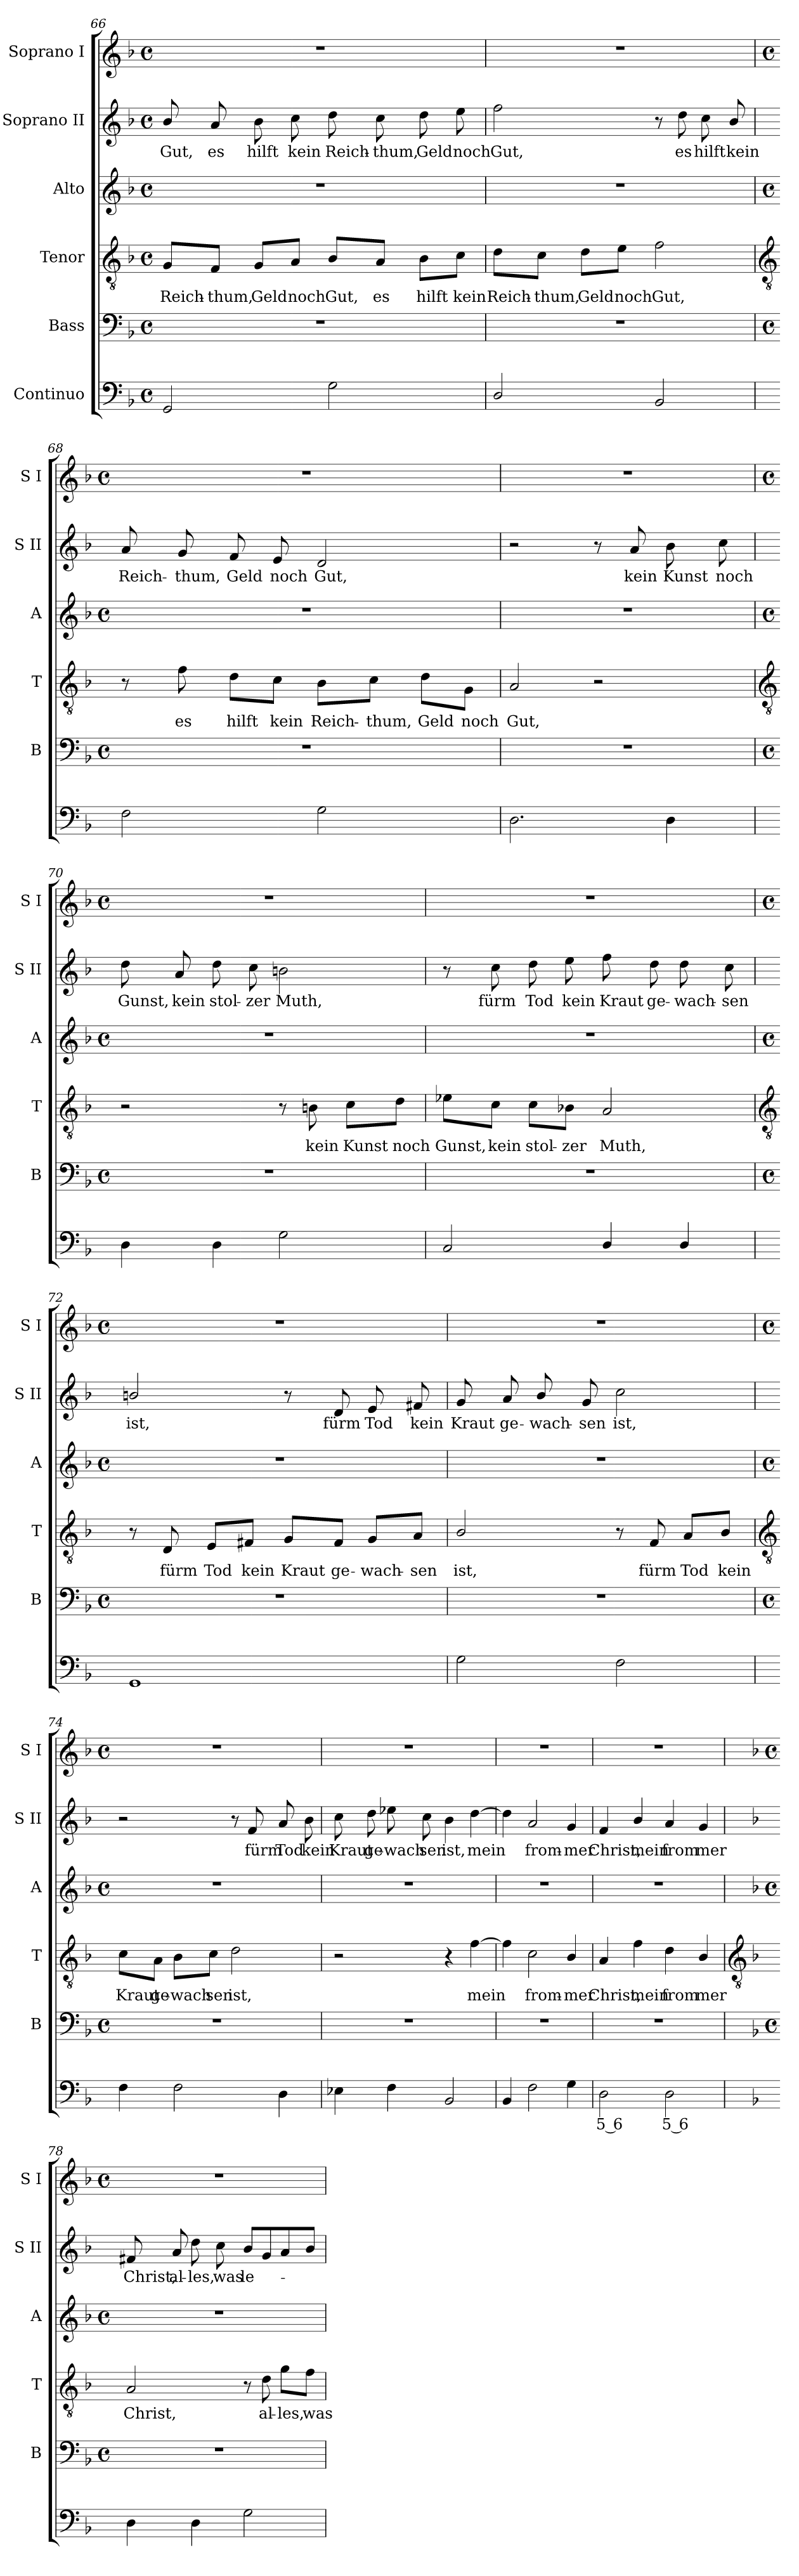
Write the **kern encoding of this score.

**kern	**text	**kern	**kern	**text	**kern	**kern	**text	**kern
*part6	*part6	*part5	*part4	*part4	*part3	*part2	*part2	*part1
*staff6	*staff6	*staff5	*staff4	*staff4	*staff3	*staff2	*staff2	*staff1
*I"Continuo	*	*I"Bass	*I"Tenor	*	*I"Alto	*I"Soprano II	*	*I"Soprano I
*	*	*I'B	*I'T	*	*I'A	*I'S II	*	*I'S I
!!LO:LB:g=z
*clefF4	*	*clefF4	*clefGv2	*	*clefG2	*clefG2	*	*clefG2
*k[b-]	*	*k[b-]	*k[b-]	*	*k[b-]	*k[b-]	*	*k[b-]
*F:	*	*F:	*F:	*	*F:	*F:	*	*F:
*M4/4	*	*M4/4	*M4/4	*	*M4/4	*M4/4	*	*M4/4
*met(c)	*	*met(c)	*met(c)	*	*met(c)	*met(c)	*	*met(c)
=66	=66	=66	=66	=66	=66	=66	=66	=66
!	!	!	!	!LO:LY:b	!	!	!LO:LY:b	!
2GG	.	1r	8G/L	Reich-	1r	8b-/	Gut,	1r
!	!	!	!	!LO:LY:b	!	!	!LO:LY:b	!
.	.	.	8F/J	-thum,	.	8a	es	.
!	!	!	!	!LO:LY:b	!	!	!LO:LY:b	!
.	.	.	8G/L	Geld	.	8b-	hilft	.
!	!	!	!	!LO:LY:b	!	!	!LO:LY:b	!
.	.	.	8A/J	noch	.	8cc	kein	.
!	!	!	!	!LO:LY:b	!	!	!LO:LY:b	!
2G	.	.	8B-/L	Gut,	.	8dd	Reich-	.
!	!	!	!	!LO:LY:b	!	!	!LO:LY:b	!
.	.	.	8A/J	es	.	8cc	-thum,	.
!	!	!	!	!LO:LY:b	!	!	!LO:LY:b	!
.	.	.	8B-\L	hilft	.	8dd	Geld	.
!	!	!	!	!LO:LY:b	!	!	!LO:LY:b	!
.	.	.	8c\J	kein	.	8ee	noch	.
=67	=67	=67	=67	=67	=67	=67	=67	=67
!	!	!	!	!LO:LY:b	!	!	!LO:LY:b	!
2D/	.	1r	8d\L	Reich-	1r	2ff	Gut,	1r
!	!	!	!	!LO:LY:b	!	!	!	!
.	.	.	8c\J	-thum,	.	.	.	.
!	!	!	!	!LO:LY:b	!	!	!	!
.	.	.	8d\L	Geld	.	.	.	.
!	!	!	!	!LO:LY:b	!	!	!	!
.	.	.	8e\J	noch	.	.	.	.
!	!	!	!	!LO:LY:b	!	!	!	!
2BB-	.	.	2f	Gut,	.	8r	.	.
!	!	!	!	!	!	!	!LO:LY:b	!
.	.	.	.	.	.	8dd	es	.
!	!	!	!	!	!	!	!LO:LY:b	!
.	.	.	.	.	.	8cc	hilft	.
!	!	!	!	!	!	!	!LO:LY:b	!
.	.	.	.	.	.	8b-/	kein	.
!!LO:LB:g=z
=68	=68	=68	=68	=68	=68	=68	=68	=68
*	*	*	*clefGv2	*	*	*	*	*
*	*	*M4/4	*	*	*M4/4	*	*	*M4/4
*	*	*met(c)	*	*	*met(c)	*	*	*met(c)
!	!	!	!	!	!	!	!LO:LY:b	!
2F	.	1r	8r	.	1r	8a	Reich-	1r
!	!	!	!	!LO:LY:b	!	!	!LO:LY:b	!
.	.	.	8f	es	.	8g	-thum,	.
!	!	!	!	!LO:LY:b	!	!	!LO:LY:b	!
.	.	.	8d\L	hilft	.	8f	Geld	.
!	!	!	!	!LO:LY:b	!	!	!LO:LY:b	!
.	.	.	8c\J	kein	.	8e	noch	.
!	!	!	!	!LO:LY:b	!	!	!LO:LY:b	!
2G	.	.	8B-\L	Reich-	.	2d	Gut,	.
!	!	!	!	!LO:LY:b	!	!	!	!
.	.	.	8c\J	-thum,	.	.	.	.
!	!	!	!	!LO:LY:b	!	!	!	!
.	.	.	8d\L	Geld	.	.	.	.
!	!	!	!	!LO:LY:b	!	!	!	!
.	.	.	8G\J	noch	.	.	.	.
=69	=69	=69	=69	=69	=69	=69	=69	=69
!	!	!	!	!LO:LY:b	!	!	!	!
2.D	.	1r	2A	Gut,	1r	2r	.	1r
.	.	.	2r	.	.	8r	.	.
!	!	!	!	!	!	!	!LO:LY:b	!
.	.	.	.	.	.	8a	kein	.
!	!	!	!	!	!	!	!LO:LY:b	!
4D	.	.	.	.	.	8b-	Kunst	.
!	!	!	!	!	!	!	!LO:LY:b	!
.	.	.	.	.	.	8cc	noch	.
!!LO:LB:g=z
=70	=70	=70	=70	=70	=70	=70	=70	=70
*	*	*	*clefGv2	*	*	*	*	*
*	*	*M4/4	*	*	*M4/4	*	*	*M4/4
*	*	*met(c)	*	*	*met(c)	*	*	*met(c)
!	!	!	!	!	!	!	!LO:LY:b	!
4D	.	1r	2r	.	1r	8dd	Gunst,	1r
!	!	!	!	!	!	!	!LO:LY:b	!
.	.	.	.	.	.	8a	kein	.
!	!	!	!	!	!	!	!LO:LY:b	!
4D	.	.	.	.	.	8dd	stol-	.
!	!	!	!	!	!	!	!LO:LY:b	!
.	.	.	.	.	.	8cc	-zer	.
!	!	!	!	!	!	!	!LO:LY:b	!
2G	.	.	8r	.	.	2bn	Muth,	.
!	!	!	!	!LO:LY:b	!	!	!	!
.	.	.	8Bn	kein	.	.	.	.
!	!	!	!	!LO:LY:b	!	!	!	!
.	.	.	8c\L	Kunst	.	.	.	.
!	!	!	!	!LO:LY:b	!	!	!	!
.	.	.	8d\J	noch	.	.	.	.
=71	=71	=71	=71	=71	=71	=71	=71	=71
!	!	!	!	!LO:LY:b	!	!	!	!
2C	.	1r	8e-X\L	Gunst,	1r	8r	.	1r
!	!	!	!	!LO:LY:b	!	!	!LO:LY:b	!
.	.	.	8c\J	kein	.	8cc	fürm	.
!	!	!	!	!LO:LY:b	!	!	!LO:LY:b	!
.	.	.	8c\L	stol-	.	8dd	Tod	.
!	!	!	!	!LO:LY:b	!	!	!LO:LY:b	!
.	.	.	8B-X\J	-zer	.	8ee	kein	.
!	!	!	!	!LO:LY:b	!	!	!LO:LY:b	!
4D/	.	.	2A	Muth,	.	8ff	Kraut	.
!	!	!	!	!	!	!	!LO:LY:b	!
.	.	.	.	.	.	8dd	ge-	.
!	!	!	!	!	!	!	!LO:LY:b	!
4D/	.	.	.	.	.	8dd	-wach-	.
!	!	!	!	!	!	!	!LO:LY:b	!
.	.	.	.	.	.	8cc	-sen	.
!!LO:LB:g=z
=72	=72	=72	=72	=72	=72	=72	=72	=72
*	*	*	*clefGv2	*	*	*	*	*
*	*	*M4/4	*	*	*M4/4	*	*	*M4/4
*	*	*met(c)	*	*	*met(c)	*	*	*met(c)
!	!	!	!	!	!	!	!LO:LY:b	!
1GG	.	1r	8r	.	1r	2bn/	ist,	1r
!	!	!	!	!LO:LY:b	!	!	!	!
.	.	.	8D	fürm	.	.	.	.
!	!	!	!	!LO:LY:b	!	!	!	!
.	.	.	8E/L	Tod	.	.	.	.
!	!	!	!	!LO:LY:b	!	!	!	!
.	.	.	8F#X/J	kein	.	.	.	.
!	!	!	!	!LO:LY:b	!	!	!	!
.	.	.	8G/L	Kraut	.	8r	.	.
!	!	!	!	!LO:LY:b	!	!	!LO:LY:b	!
.	.	.	8F#/J	ge-	.	8d	fürm	.
!	!	!	!	!LO:LY:b	!	!	!LO:LY:b	!
.	.	.	8G/L	-wach-	.	8e	Tod	.
!	!	!	!	!LO:LY:b	!	!	!LO:LY:b	!
.	.	.	8A/J	-sen	.	8f#X	kein	.
=73	=73	=73	=73	=73	=73	=73	=73	=73
!	!	!	!	!LO:LY:b	!	!	!LO:LY:b	!
2G	.	1r	2B-/	ist,	1r	8g	Kraut	1r
!	!	!	!	!	!	!	!LO:LY:b	!
.	.	.	.	.	.	8a	ge-	.
!	!	!	!	!	!	!	!LO:LY:b	!
.	.	.	.	.	.	8b-/	-wach-	.
!	!	!	!	!	!	!	!LO:LY:b	!
.	.	.	.	.	.	8g	-sen	.
!	!	!	!	!	!	!	!LO:LY:b	!
2F	.	.	8r	.	.	2cc	ist,	.
!	!	!	!	!LO:LY:b	!	!	!	!
.	.	.	8F	fürm	.	.	.	.
!	!	!	!	!LO:LY:b	!	!	!	!
.	.	.	8A/L	Tod	.	.	.	.
!	!	!	!	!LO:LY:b	!	!	!	!
.	.	.	8B-/J	kein	.	.	.	.
!!LO:LB:g=z
=74	=74	=74	=74	=74	=74	=74	=74	=74
*	*	*	*clefGv2	*	*	*	*	*
*	*	*M4/4	*	*	*M4/4	*	*	*M4/4
*	*	*met(c)	*	*	*met(c)	*	*	*met(c)
!	!	!	!	!LO:LY:b	!	!	!	!
4F	.	1r	8c\L	Kraut	1r	2r	.	1r
!	!	!	!	!LO:LY:b	!	!	!	!
.	.	.	8A\J	ge-	.	.	.	.
!	!	!	!	!LO:LY:b	!	!	!	!
2F	.	.	8B-\L	-wach-	.	.	.	.
!	!	!	!	!LO:LY:b	!	!	!	!
.	.	.	8c\J	-sen	.	.	.	.
!	!	!	!	!LO:LY:b	!	!	!	!
.	.	.	2d	ist,	.	8r	.	.
!	!	!	!	!	!	!	!LO:LY:b	!
.	.	.	.	.	.	8f	fürm	.
!	!	!	!	!	!	!	!LO:LY:b	!
4D	.	.	.	.	.	8a	Tod	.
!	!	!	!	!	!	!	!LO:LY:b	!
.	.	.	.	.	.	8b-	kein	.
=75	=75	=75	=75	=75	=75	=75	=75	=75
!	!	!	!	!	!	!	!LO:LY:b	!
4E-X	.	1r	2r	.	1r	8cc	Kraut	1r
!	!	!	!	!	!	!	!LO:LY:b	!
.	.	.	.	.	.	8dd	ge-	.
!	!	!	!	!	!	!	!LO:LY:b	!
4F	.	.	.	.	.	8ee-X	-wach-	.
!	!	!	!	!	!	!	!LO:LY:b	!
.	.	.	.	.	.	8cc	-sen	.
!	!	!	!	!	!	!	!LO:LY:b	!
2BB-	.	.	4r	.	.	4b-	ist,	.
!	!	!	!	!LO:LY:b	!	!	!LO:LY:b	!
.	.	.	[4f	mein	.	[4dd	mein	.
=76	=76	=76	=76	=76	=76	=76	=76	=76
4BB-	.	1r	4f]	.	1r	4dd]	.	1r
!	!	!	!	!LO:LY:b	!	!	!LO:LY:b	!
2F	.	.	2c	from-	.	2a	from-	.
!	!	!	!	!LO:LY:b	!	!	!LO:LY:b	!
4G	.	.	4B-/	-mer	.	4g	-mer	.
=77	=77	=77	=77	=77	=77	=77	=77	=77
!	!LO:LY:b	!	!	!LO:LY:b	!	!	!LO:LY:b	!
2D	5 6	1r	4A	Christ,	1r	4f	Christ,	1r
!	!	!	!	!LO:LY:b	!	!	!LO:LY:b	!
.	.	.	4f	mein	.	4b-/	mein	.
!	!LO:LY:b	!	!	!LO:LY:b	!	!	!LO:LY:b	!
2D	5 6	.	4d	from-	.	4a	from-	.
!	!	!	!	!LO:LY:b	!	!	!LO:LY:b	!
.	.	.	4B-/	-mer	.	4g	-mer	.
!!LO:LB:g=z
=78	=78	=78	=78	=78	=78	=78	=78	=78
*	*	*	*clefGv2	*	*	*	*	*
*	*	*	*	*	*k[b-]	*	*	*k[b-]
*	*	*	*	*	*F:	*	*	*F:
*	*	*M4/4	*	*	*M4/4	*	*	*M4/4
*	*	*met(c)	*	*	*met(c)	*	*	*met(c)
!	!	!	!	!LO:LY:b	!	!	!LO:LY:b	!
4D	.	1r	2A	Christ,	1r	8f#X	Christ,	1r
!	!	!	!	!	!	!	!LO:LY:b	!
.	.	.	.	.	.	8a	al-	.
!	!	!	!	!	!	!	!LO:LY:b	!
4D	.	.	.	.	.	8dd	-les,	.
!	!	!	!	!	!	!	!LO:LY:b	!
.	.	.	.	.	.	8cc	was	.
!	!	!	!	!	!	!	!LO:LY:b	!
2G	.	.	8r	.	.	8b-L	le-	.
!	!	!	!	!LO:LY:b	!	!	!	!
.	.	.	8d	al-	.	8g	.	.
!	!	!	!	!LO:LY:b	!	!	!	!
.	.	.	8g\L	-les,	.	8a	.	.
!	!	!	!	!LO:LY:b	!	!	!	!
.	.	.	8f\J	was	.	8b-J	.	.
=	=	=	=	=	=	=	=	=
*-	*-	*-	*-	*-	*-	*-	*-	*-
